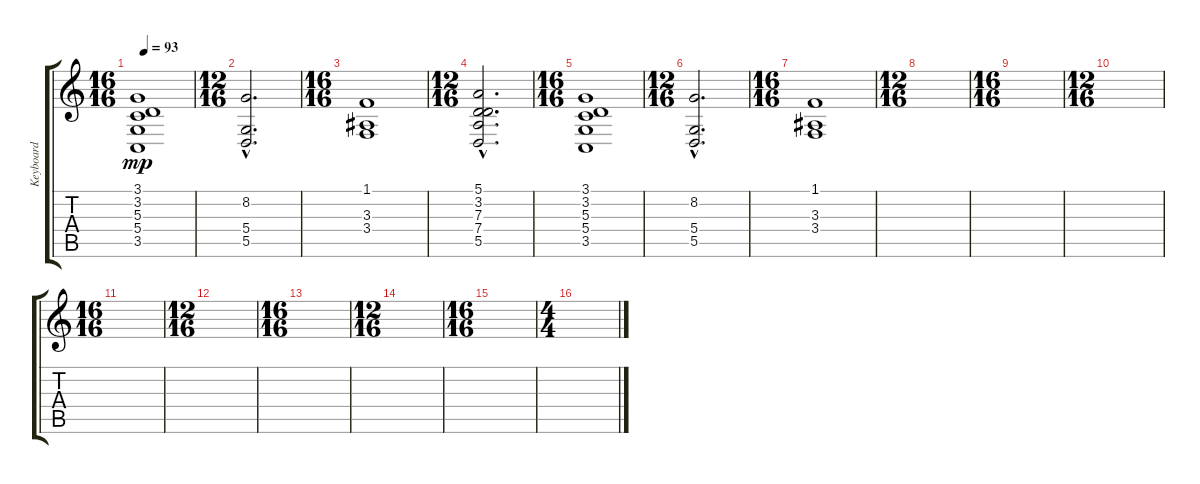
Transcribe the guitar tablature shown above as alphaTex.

\track ("Keyboard" "Keyboard") {instrument stringensemble1}
\staff {score tabs}
\tuning (E4 B3 G3 D3 A2 E2) {hide}
\ts (16 16)
\tempo 93
\clef g2
\ks c
(3.1 3.2 5.3 5.4 3.5).1{dy mp} |
\ts (12 16)
(8.2{hac} 5.4{hac} 5.5{hac}).2{d} |
\ts (16 16)
(1.1 3.3 3.4).1 |
\ts (12 16)
(5.1{hac} 3.2{hac} 7.3{hac} 7.4{hac} 5.5{hac}).2{d} |
\ts (16 16)
(3.1 3.2 5.3 5.4 3.5).1 |
\ts (12 16)
(8.2{hac} 5.4{hac} 5.5{hac}).2{d} |
\ts (16 16)
(1.1 3.3 3.4).1 |
\ts (12 16)
|
\ts (16 16)
|
\ts (12 16)
|
\ts (16 16)
|
\ts (12 16)
|
\ts (16 16)
|
\ts (12 16)
|
\ts (16 16)
|
\ts (4 4)
